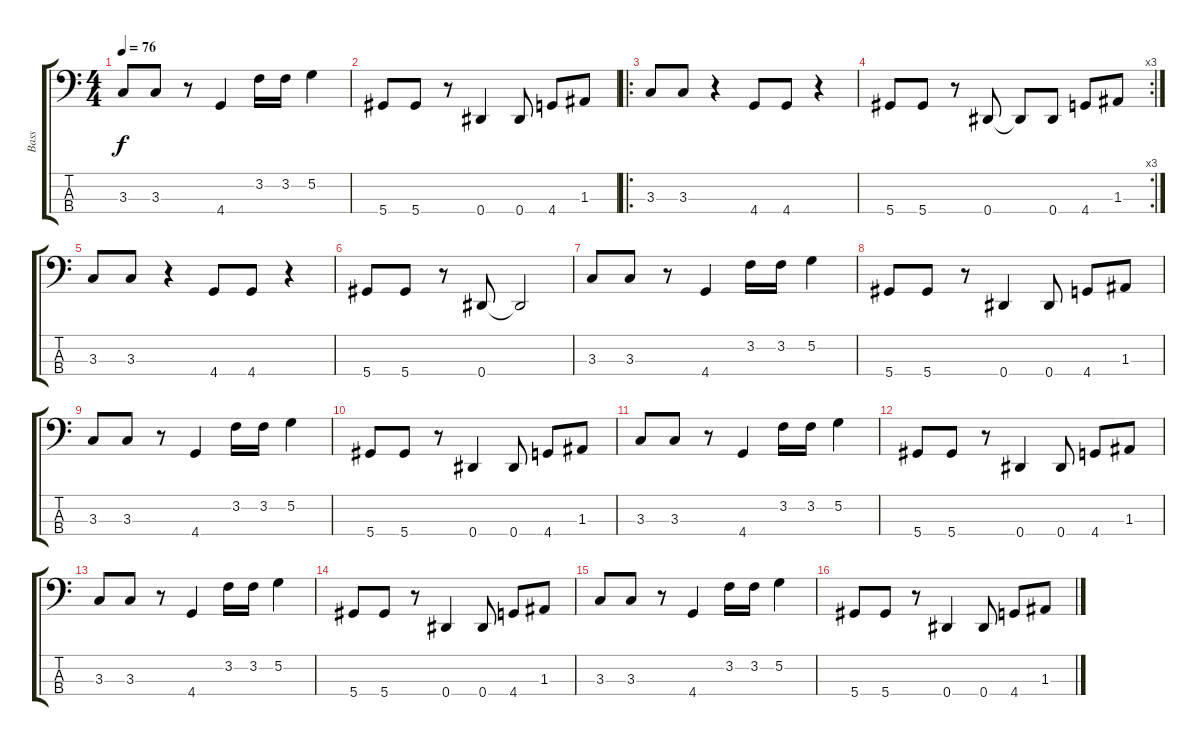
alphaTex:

\track ("Bass" "Bass") {instrument electricbassfinger}
\staff {score tabs}
\tuning (G2 D2 A1 Eb1) {hide}
\ts (4 4)
\tempo 76
\clef f4
\ks c
3.3.8{dy f} 3.3.8 r.8 4.4.4 3.2.16 3.2.16 5.2.4 |
5.4.8 5.4.8 r.8 0.4.4 0.4.8 4.4.8 1.3.8 |
\ro
3.3.8 3.3.8 r.4 4.4.8 4.4.8 r.4 |
\rc 3
5.4.8 5.4.8 r.8 0.4.8 0.4{t}.8 0.4.8 4.4.8 1.3.8 |
3.3.8 3.3.8 r.4 4.4.8 4.4.8 r.4 |
5.4.8 5.4.8 r.8 0.4.8 0.4{t}.2 |
3.3.8 3.3.8 r.8 4.4.4 3.2.16 3.2.16 5.2.4 |
5.4.8 5.4.8 r.8 0.4.4 0.4.8 4.4.8 1.3.8 |
3.3.8 3.3.8 r.8 4.4.4 3.2.16 3.2.16 5.2.4 |
5.4.8 5.4.8 r.8 0.4.4 0.4.8 4.4.8 1.3.8 |
3.3.8 3.3.8 r.8 4.4.4 3.2.16 3.2.16 5.2.4 |
5.4.8 5.4.8 r.8 0.4.4 0.4.8 4.4.8 1.3.8 |
3.3.8 3.3.8 r.8 4.4.4 3.2.16 3.2.16 5.2.4 |
5.4.8 5.4.8 r.8 0.4.4 0.4.8 4.4.8 1.3.8 |
3.3.8 3.3.8 r.8 4.4.4 3.2.16 3.2.16 5.2.4 |
5.4.8 5.4.8 r.8 0.4.4 0.4.8 4.4.8 1.3.8
